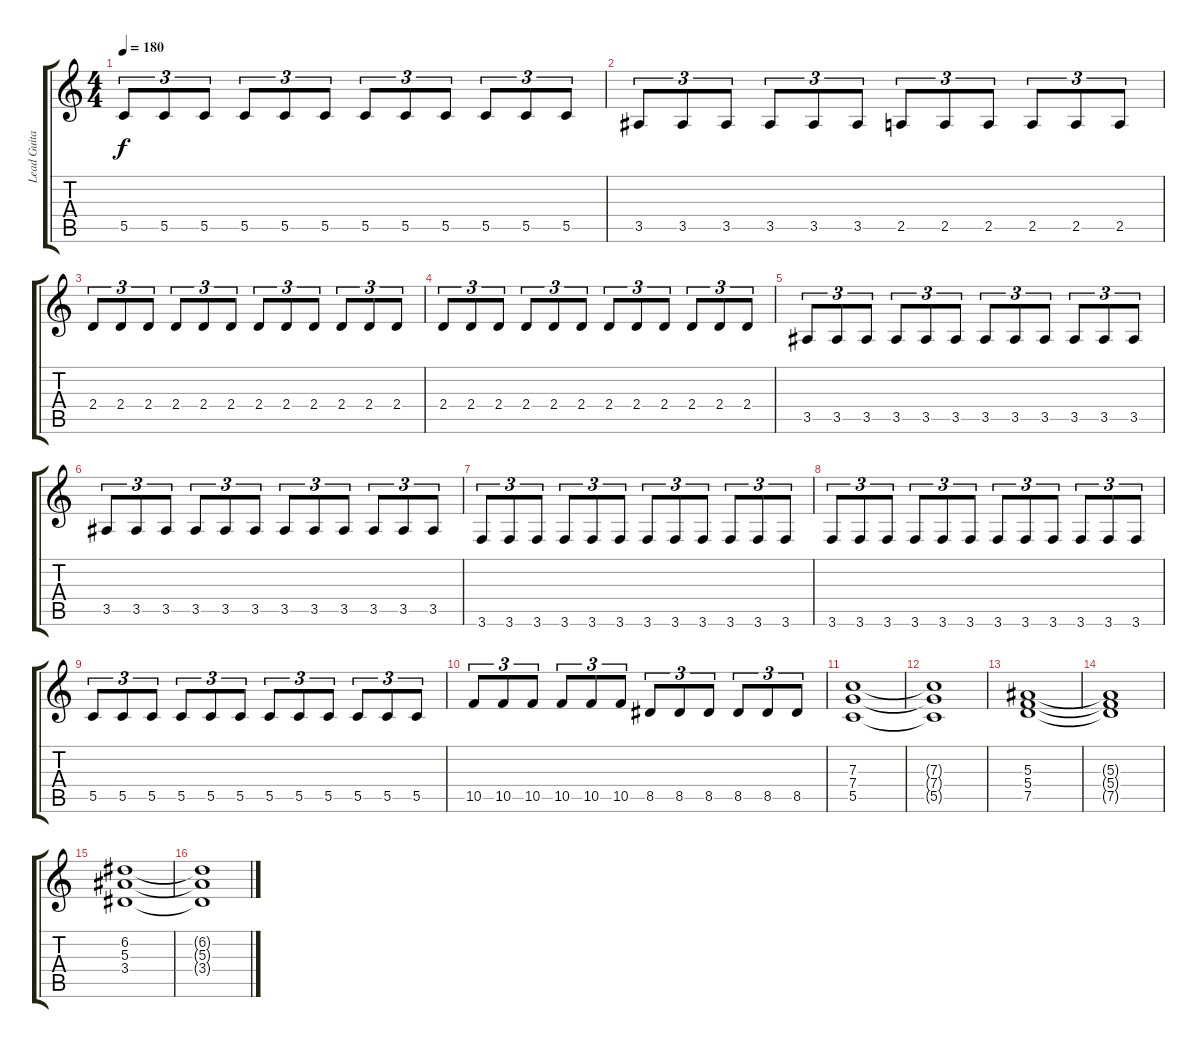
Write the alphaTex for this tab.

\track ("Lead Guitar" "Lead Guita") {instrument distortionguitar}
\staff {score tabs}
\tuning (D4 A3 F3 C3 G2 D2) {hide}
\ts (4 4)
\tempo 180
\clef g2
\ks c
5.5.8{tu (3 2) dy f} 5.5.8{tu (3 2)} 5.5.8{tu (3 2)} 5.5.8{tu (3 2)} 5.5.8{tu (3 2)} 5.5.8{tu (3 2)} 5.5.8{tu (3 2)} 5.5.8{tu (3 2)} 5.5.8{tu (3 2)} 5.5.8{tu (3 2)} 5.5.8{tu (3 2)} 5.5.8{tu (3 2)} |
3.5.8{tu (3 2)} 3.5.8{tu (3 2)} 3.5.8{tu (3 2)} 3.5.8{tu (3 2)} 3.5.8{tu (3 2)} 3.5.8{tu (3 2)} 2.5.8{tu (3 2)} 2.5.8{tu (3 2)} 2.5.8{tu (3 2)} 2.5.8{tu (3 2)} 2.5.8{tu (3 2)} 2.5.8{tu (3 2)} |
2.4.8{tu (3 2)} 2.4.8{tu (3 2)} 2.4.8{tu (3 2)} 2.4.8{tu (3 2)} 2.4.8{tu (3 2)} 2.4.8{tu (3 2)} 2.4.8{tu (3 2)} 2.4.8{tu (3 2)} 2.4.8{tu (3 2)} 2.4.8{tu (3 2)} 2.4.8{tu (3 2)} 2.4.8{tu (3 2)} |
2.4.8{tu (3 2)} 2.4.8{tu (3 2)} 2.4.8{tu (3 2)} 2.4.8{tu (3 2)} 2.4.8{tu (3 2)} 2.4.8{tu (3 2)} 2.4.8{tu (3 2)} 2.4.8{tu (3 2)} 2.4.8{tu (3 2)} 2.4.8{tu (3 2)} 2.4.8{tu (3 2)} 2.4.8{tu (3 2)} |
3.5.8{tu (3 2)} 3.5.8{tu (3 2)} 3.5.8{tu (3 2)} 3.5.8{tu (3 2)} 3.5.8{tu (3 2)} 3.5.8{tu (3 2)} 3.5.8{tu (3 2)} 3.5.8{tu (3 2)} 3.5.8{tu (3 2)} 3.5.8{tu (3 2)} 3.5.8{tu (3 2)} 3.5.8{tu (3 2)} |
3.5.8{tu (3 2)} 3.5.8{tu (3 2)} 3.5.8{tu (3 2)} 3.5.8{tu (3 2)} 3.5.8{tu (3 2)} 3.5.8{tu (3 2)} 3.5.8{tu (3 2)} 3.5.8{tu (3 2)} 3.5.8{tu (3 2)} 3.5.8{tu (3 2)} 3.5.8{tu (3 2)} 3.5.8{tu (3 2)} |
3.6.8{tu (3 2)} 3.6.8{tu (3 2)} 3.6.8{tu (3 2)} 3.6.8{tu (3 2)} 3.6.8{tu (3 2)} 3.6.8{tu (3 2)} 3.6.8{tu (3 2)} 3.6.8{tu (3 2)} 3.6.8{tu (3 2)} 3.6.8{tu (3 2)} 3.6.8{tu (3 2)} 3.6.8{tu (3 2)} |
3.6.8{tu (3 2)} 3.6.8{tu (3 2)} 3.6.8{tu (3 2)} 3.6.8{tu (3 2)} 3.6.8{tu (3 2)} 3.6.8{tu (3 2)} 3.6.8{tu (3 2)} 3.6.8{tu (3 2)} 3.6.8{tu (3 2)} 3.6.8{tu (3 2)} 3.6.8{tu (3 2)} 3.6.8{tu (3 2)} |
5.5.8{tu (3 2)} 5.5.8{tu (3 2)} 5.5.8{tu (3 2)} 5.5.8{tu (3 2)} 5.5.8{tu (3 2)} 5.5.8{tu (3 2)} 5.5.8{tu (3 2)} 5.5.8{tu (3 2)} 5.5.8{tu (3 2)} 5.5.8{tu (3 2)} 5.5.8{tu (3 2)} 5.5.8{tu (3 2)} |
10.5.8{tu (3 2)} 10.5.8{tu (3 2)} 10.5.8{tu (3 2)} 10.5.8{tu (3 2)} 10.5.8{tu (3 2)} 10.5.8{tu (3 2)} 8.5.8{tu (3 2)} 8.5.8{tu (3 2)} 8.5.8{tu (3 2)} 8.5.8{tu (3 2)} 8.5.8{tu (3 2)} 8.5.8{tu (3 2)} |
(7.3 7.4 5.5).1 |
(7.3{t} 7.4{t} 5.5{t}).1 |
(5.3 5.4 7.5).1 |
(5.3{t} 5.4{t} 7.5{t}).1 |
(6.2 5.3 3.4).1 |
(6.2{t} 5.3{t} 3.4{t}).1
